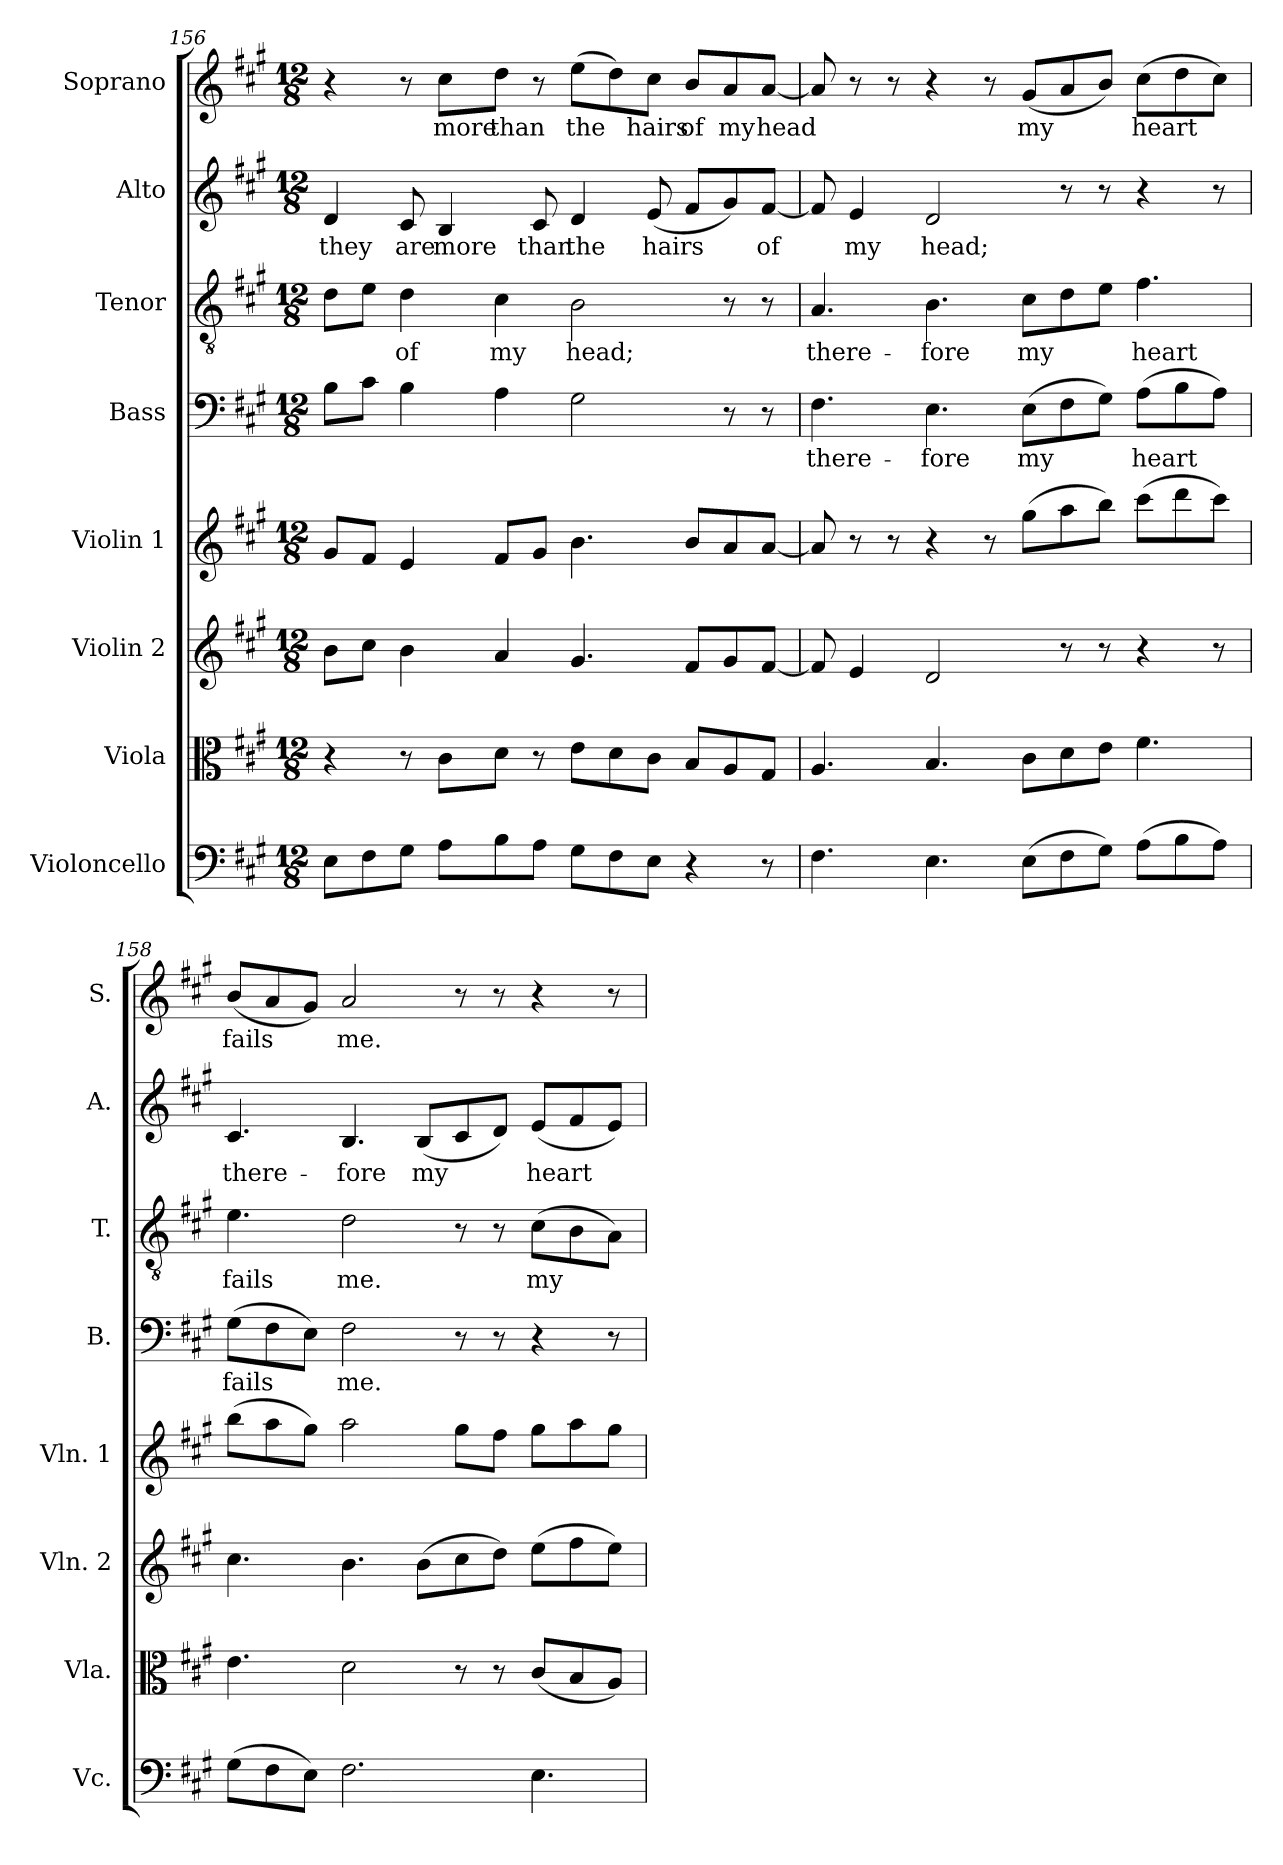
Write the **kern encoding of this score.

**kern	**kern	**kern	**kern	**kern	**text	**kern	**text	**kern	**text	**kern	**text
*part8	*part7	*part6	*part5	*part4	*part4	*part3	*part3	*part2	*part2	*part1	*part1
*staff8	*staff7	*staff6	*staff5	*staff4	*staff4	*staff3	*staff3	*staff2	*staff2	*staff1	*staff1
*I"Violoncello	*I"Viola	*I"Violin 2	*I"Violin 1	*I"Bass	*	*I"Tenor	*	*I"Alto	*	*I"Soprano	*
*I'Vc.	*I'Vla.	*I'Vln. 2	*I'Vln. 1	*I'B.	*	*I'T.	*	*I'A.	*	*I'S.	*
*clefF4	*clefC3	*clefG2	*clefG2	*clefF4	*	*clefGv2	*	*clefG2	*	*clefG2	*
*k[f#c#g#]	*k[f#c#g#]	*k[f#c#g#]	*k[f#c#g#]	*k[f#c#g#]	*	*k[f#c#g#]	*	*k[f#c#g#]	*	*k[f#c#g#]	*
*M12/8	*M12/8	*M12/8	*M12/8	*M12/8	*	*M12/8	*	*M12/8	*	*M12/8	*
=156	=156	=156	=156	=156	=156	=156	=156	=156	=156	=156	=156
8E\L	4r	8b\L	8g#/L	8B\L	.	8d\L	.	4d/	they	4r	.
8F#\	.	8cc#\J	8f#/J	8c#\J	.	8e\J	.	.	.	.	.
8G#\J	8r	4b\	4e/	4B\	.	4d\	of	8c#/	are	8r	.
8A\L	8c#\L	.	.	.	.	.	.	4B/	more	8cc#\L	more
8B\	8d\J	4a/	8f#/L	4A\	.	4c#\	my	.	.	8dd\J	than
8A\J	8r	.	8g#/J	.	.	.	.	8c#/	than	8r	.
8G#\L	8e\L	4.g#/	4.b\	2G#\	.	2B\	head;	4d/	the	(>8ee\L	the
8F#\	8d\	.	.	.	.	.	.	.	.	8dd\)	.
8E\J	8c#\J	.	.	.	.	.	.	(<8e/	hairs	8cc#\J	hairs
4r	8B/L	8f#/L	8b/L	.	.	.	.	8f#/L	.	8b/L	of
.	8A/	8g#/	8a/	8r	.	8r	.	8g#/)	.	8a/	my
8r	8G#/J	[8f#/J	[8a/J	8r	.	8r	.	[8f#/J	of	[8a/J	head
!!LO:PB:g=z
=157	=157	=157	=157	=157	=157	=157	=157	=157	=157	=157	=157
4.F#\	4.A/	8f#/]	8a/]	4.F#\	there-	4.A/	there-	8f#/]	.	8a/]	.
.	.	4e/	8r	.	.	.	.	4e/	my	8r	.
.	.	.	8r	.	.	.	.	.	.	8r	.
4.E\	4.B/	2d/	4r	4.E\	-fore	4.B\	-fore	2d/	head;	4r	.
.	.	.	8r	.	.	.	.	.	.	8r	.
(>8E\L	8c#\L	.	(>8gg#\L	(>8E\L	my	8c#\L	my	.	.	(<8g#/L	my
8F#\	8d\	8r	8aa\	8F#\	.	8d\	.	8r	.	8a/	.
8G#\J)	8e\J	8r	8bb\J)	8G#\J)	.	8e\J	.	8r	.	8b/J)	.
(>8A\L	4.f#\	4r	(>8ccc#\L	(>8A\L	heart	4.f#\	heart	4r	.	(>8cc#\L	heart
8B\	.	.	8ddd\	8B\	.	.	.	.	.	8dd\	.
8A\J)	.	8r	8ccc#\J)	8A\J)	.	.	.	8r	.	8cc#\J)	.
=158	=158	=158	=158	=158	=158	=158	=158	=158	=158	=158	=158
(>8G#\L	4.e\	4.cc#\	(>8bb\L	(>8G#\L	fails	4.e\	fails	4.c#/	there-	(<8b/L	fails
8F#\	.	.	8aa\	8F#\	.	.	.	.	.	8a/	.
8E\J)	.	.	8gg#\J)	8E\J)	.	.	.	.	.	8g#/J)	.
2.F#\	2d\	4.b\	2aa\	2F#\	me.	2d\	me.	4.B/	-fore	2a/	me.
.	.	(>8b\L	.	.	.	.	.	(<8B/L	my	.	.
.	8r	8cc#\	8gg#\L	8r	.	8r	.	8c#/	.	8r	.
.	8r	8dd\J)	8ff#\J	8r	.	8r	.	8d/J)	.	8r	.
4.E\	(<8c#/L	(>8ee\L	8gg#\L	4r	.	(>8c#\L	my	(<8e/L	heart	4r	.
.	8B/	8ff#\	8aa\	.	.	8B\	.	8f#/	.	.	.
.	8A/J)	8ee\J)	8gg#\J	8r	.	8A\J)	.	8e/J)	.	8r	.
=	=	=	=	=	=	=	=	=	=	=	=
*-	*-	*-	*-	*-	*-	*-	*-	*-	*-	*-	*-
